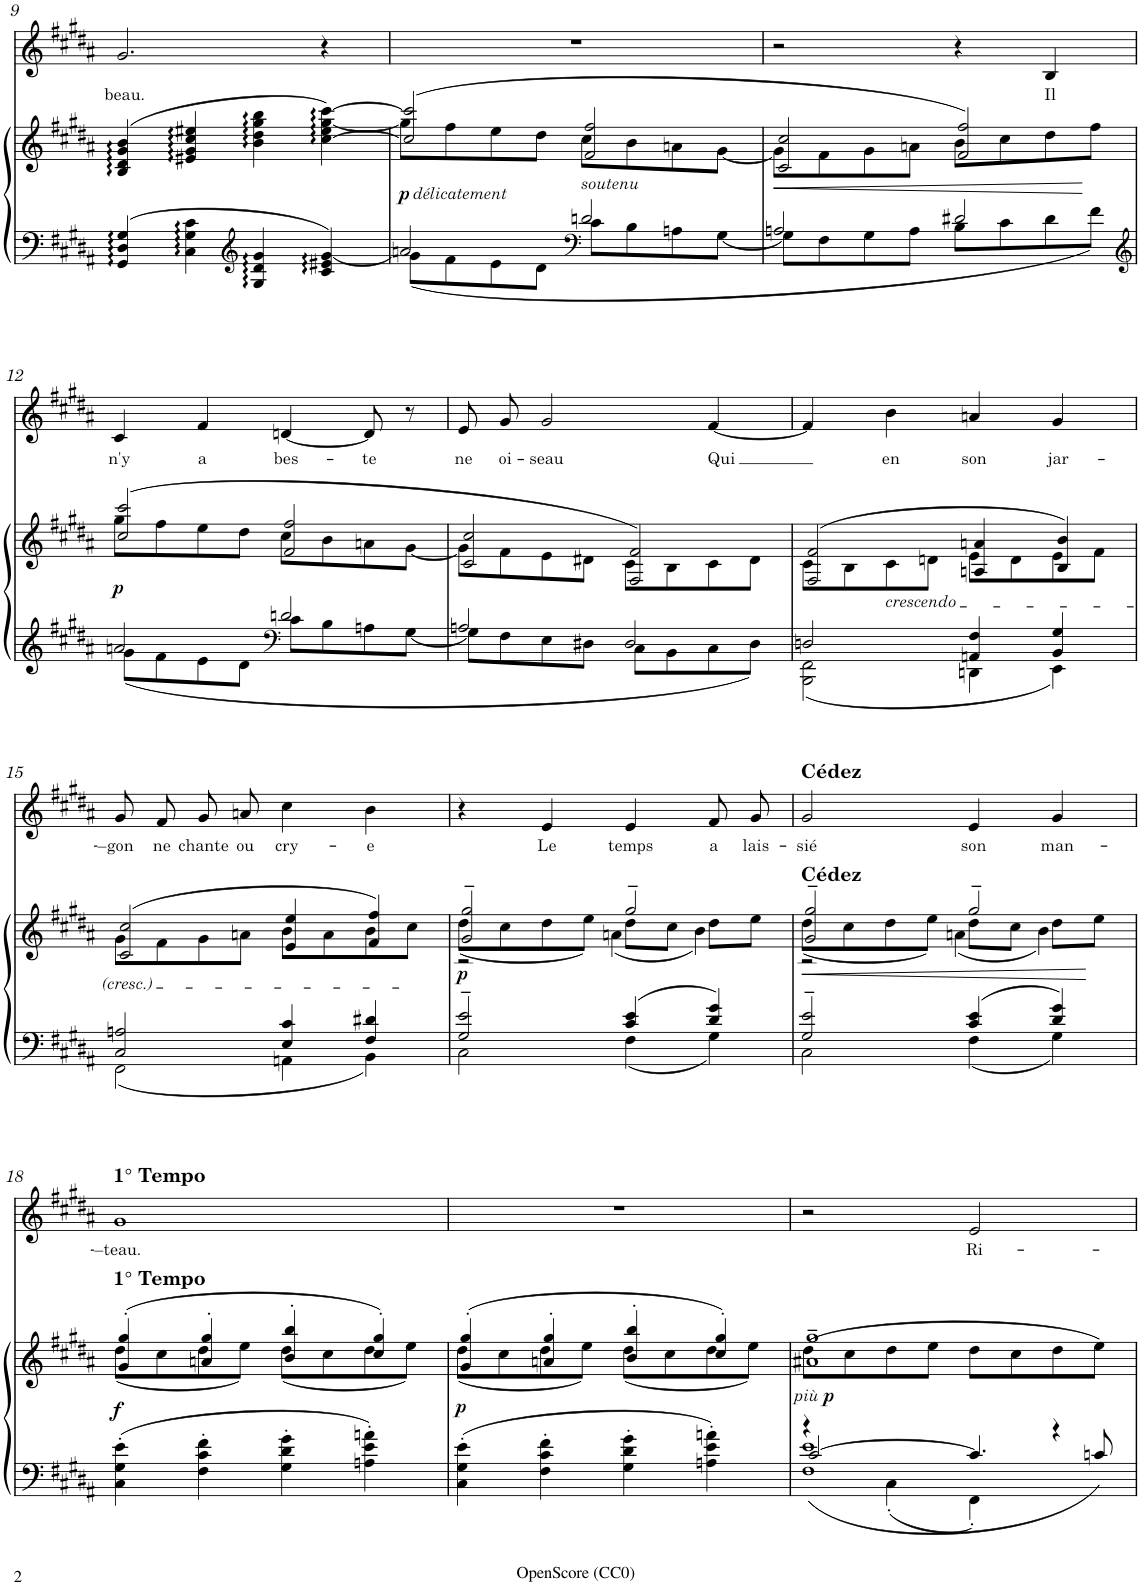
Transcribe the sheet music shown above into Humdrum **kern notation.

**kern	**kern	**dynam	**kern	**text
*part2	*part2	*part2	*part1	*part1
*staff3	*staff2	*staff2/3	*staff1	*staff1
*I"Piano	*	*	*I"Chant Voice	*
*I'Pno	*	*	*	*
!!LO:PB:g=z
*clefF4	*clefG2	*	*clefG2	*
*k[f#c#g#d#a#]	*k[f#c#g#d#a#]	*	*k[f#c#g#d#a#]	*
*M4/4	*M4/4	*	*M4/4	*
=9	=9	=9	=9	=9
!	!	!	!	!LO:LY:b
4GG#/ 4D#/ 4G#/	(4B/ 4d#/ 4g#/ 4b/	.	2.g#/	beau.
4C#\ 4G#\ 4c#\	4e#X/ 4g#/ 4cc#/ 4ee#X/	.	.	.
*clefG2	*	*	*	*
4G#/ 4d#/ 4g#/	4b\ 4dd#\ 4gg#\ 4bb\	.	.	.
4c#/ 4e#X/ [<4g#/	[4cc#\ 4ee#\ [4gg#\ [>4ccc#\)	.	4r	.
=10	=10	=10	=10	=10
*^	*^	*	*	*
!	!	!LO:TX:b:i:t=délicatement	!	!	!	!
!	!	!	!	!LO:DY:b	!	!
2an/	8g#\L]	(2cc#/] 2ccc#/]	8gg#\L]	p	1r	.
.	8f#\	.	8ff#\	.	.	.
.	8e\	.	8ee\	.	.	.
.	8d#\J	.	8dd#\J	.	.	.
*clefF4	*	*	*	*	*	*
!	!	!LO:TX:b:i:t=soutenu	!	!	!	!
2dn/	8c#\L	2f#/ 2ff#/	8cc#\L	.	.	.
.	8B\	.	8b\	.	.	.
.	8An\	.	8an\	.	.	.
.	[8G#\J	.	[8g#\J	.	.	.
=11	=11	=11	=11	=11	=11	=11
!	!	!	!	!LO:HP:b	!	!
2An/	8G#\L]	2c#/ 2cc#/	8g#\L]	<	2r	.
.	8F#\	.	8f#\	.	.	.
.	8G#\	.	8g#\	.	.	.
.	8A\J	.	8an\J	.	.	.
2d#X/	8B\L	2f#/ 2ff#/)	8b\L	.	4r	.
.	8c#\	.	8cc#\	.	.	.
!	!	!	!	!	!	!LO:LY:b
.	8d#\	.	8dd#\	.	4B/	Il
.	8f#\J	.	8ff#\J	[	.	.
!!LO:LB:g=z
=12	=12	=12	=12	=12	=12	=12
*clefG2	*	*	*	*	*	*
!	!	!	!	!LO:DY:b	!	!LO:LY:b
2an/	8g#\L	(2cc#/ 2ccc#/	8gg#\L	p	4c#/	n'y
.	8f#\	.	8ff#\	.	.	.
!	!	!	!	!	!	!LO:LY:b
.	8e\	.	8ee\	.	4f#/	a
.	8d#\J	.	8dd#\J	.	.	.
*clefF4	*	*	*	*	*	*
!	!	!	!	!	!	!LO:LY:b
2dn/	8c#\L	2f#/ 2ff#/	8cc#\L	.	[4dn/	bes-
.	8B\	.	8b\	.	.	.
!	!	!	!	!	!	!LO:LY:b
.	8An\	.	8an\	.	8d/]	-te
.	[8G#\J	.	[8g#\J	.	8r	.
=13	=13	=13	=13	=13	=13	=13
!	!	!	!	!	!	!LO:LY:b
2An/	8G#\L]	2c#/ 2cc#/	8g#\L]	.	8e/L	ne
!	!	!	!	!	!	!LO:LY:b
.	8F#\	.	8f#\	.	8g#/J	oi-
!	!	!	!	!	!	!LO:LY:b
.	8E\	.	8e\	.	2g#/	-seau
.	8D#X\J	.	8d#X\J	.	.	.
2D#/	8C#\L	2F#/ 2f#/)	8c#\L	.	.	.
.	8BB\	.	8B\	.	.	.
!	!	!	!	!	!	!LO:LY:b
.	8C#\	.	8c#\	.	[4f#/	Qui
.	8D#\J	.	8d#\J	.	.	.
=14	=14	=14	=14	=14	=14	=14
2Dn/	2BBB\ 2FF#\	(2F#/ 2f#/	8c#\L	.	4f#/]	.
.	.	.	8B\	.	.	.
!	!	!	!LO:TX:b:i:t=crescendo	!	!	!
!	!	!	!	!	!	!LO:LY:b
.	.	.	8c#\	.	4b\	en
.	.	.	8dn\J	.	.	.
!	!	!	!	!	!	!LO:LY:b
4AAn/ 4F#/	4DDn\	4An/ 4an/	8e\L	.	4an/	son
.	.	.	8d\	.	.	.
!	!	!	!	!	!	!LO:LY:b
4BB/ 4G#/	4EE\	4B/ 4b/)	8e\	.	4g#/	jar-
.	.	.	8f#\J	.	.	.
!!LO:LB:g=z
=15	=15	=15	=15	=15	=15	=15
!	!	!	!	!	!	!LO:LY:b
2C#/ 2An/	2FF#\	(2c#/ 2cc#/	8g#\L	.	8g#/L	-–gon
!	!	!	!	!	!	!LO:LY:b
.	.	.	8f#\	.	8f#/J	ne
!	!	!	!	!	!	!LO:LY:b
.	.	.	8g#\	.	8g#/L	chante
!	!	!	!	!	!	!LO:LY:b
.	.	.	8an\J	.	8an/J	ou
!	!	!	!	!	!	!LO:LY:b
4E/ 4c#/	4AAn\	4e/ 4ee/	8b\L	.	4cc#\	cry-
.	.	.	8a\	.	.	.
!	!	!	!	!	!	!LO:LY:b
4F#/ 4d#X/	4BB\	4f#/ 4ff#/)	8b\	.	4b\	-e
.	.	.	8cc#\J	.	.	.
=16	=16	=16	=16	=16	=16	=16
*	*	*	*^	*	*	*
!	!	!	!	!	!LO:DY:b	!	!
2G#/~ 2e/~	2C#\	2g#/~ 2gg#/~	(8dd#\L	2r	p	4r	.
.	.	.	8cc#\	.	.	.	.
!	!	!	!	!	!	!	!LO:LY:b
.	.	.	8dd#\	.	.	4e/	Le
.	.	.	8ee\J)	.	.	.	.
!	!	!	!	!	!	!	!LO:LY:b
4c#/ 4e/	4F#\	2gg#~/	8dd#\L	(4an\	.	4e/	temps
.	.	.	8cc#\J	.	.	.	.
!	!	!	!	!	!	!	!LO:LY:b
4d#/ 4g#/	4G#\	.	8dd#\L	4b\)	.	8f#/L	a
!	!	!	!	!	!	!	!LO:LY:b
.	.	.	8ee\J	.	.	8g#/J	lais-
=17	=17	=17	=17	=17	=17	=17	=17
!	!	!	!	!	!	!LO:TX:a:B:t=Cédez	!
!	!	!LO:TX:a:B:t=Cédez	!	!	!	!	!
!	!	!	!	!	!LO:HP:b	!	!LO:LY:b
2G#/~ 2e/~	2C#\	2g#/~ 2gg#/~	(8dd#\L	2r	<	2g#/	-sié
.	.	.	8cc#\	.	.	.	.
.	.	.	8dd#\	.	.	.	.
.	.	.	8ee\J)	.	.	.	.
!	!	!	!	!	!	!	!LO:LY:b
4c#/ 4e/	4F#\	2gg#~/	8dd#\L	(4an\	.	4e/	son
.	.	.	8cc#\J	.	.	.	.
!	!	!	!	!	!	!	!LO:LY:b
4d#/ 4g#/	4G#\	.	8dd#\L	4b\)	.	4g#/	man-
.	.	.	8ee\J	.	[	.	.
*v	*v	*	*	*	*	*	*
*	*	*v	*v	*	*	*
!!LO:LB:g=z
=18	=18	=18	=18	=18	=18
!	!	!	!	!LO:TX:a:B:t=1° Tempo	!
!	!LO:TX:a:B:t=1° Tempo	!	!	!	!
!	!	!	!LO:DY:b	!	!LO:LY:b
4C#\' 4G#\' 4e\'	(4g#/' 4gg#/'	(8dd#\L	f	1g#	-–teau.
.	.	8cc#\	.	.	.
4F#\' 4c#\' 4f#\'	4an/' 4gg#/'	8dd#\	.	.	.
.	.	8ee\J)	.	.	.
4G#\' 4d#\' 4g#\'	4b/' 4bb/'	(8dd#\L	.	.	.
.	.	8cc#\	.	.	.
4An\' 4e\' 4an\'	4cc#/' 4gg#/')	8dd#\	.	.	.
.	.	8ee\J)	.	.	.
=19	=19	=19	=19	=19	=19
!	!	!	!LO:DY:b	!	!
4C#\' 4G#\' 4e\'	(4g#/' 4gg#/'	(8dd#\L	p	1r	.
.	.	8cc#\	.	.	.
4F#\' 4c#\' 4f#\'	4an/' 4gg#/'	8dd#\	.	.	.
.	.	8ee\J)	.	.	.
4G#\' 4d#\' 4g#\'	4b/' 4bb/'	(8dd#\L	.	.	.
.	.	8cc#\	.	.	.
4An\' 4e\' 4an\'	4cc#/' 4gg#/')	8dd#\	.	.	.
.	.	8ee\J)	.	.	.
=20	=20	=20	=20	=20	=20
*^	*	*	*	*	*
*	*^	*	*	*	*	*
!	!	!	!	!	!LO:DY:b	!	!
!	!	!	!	!	!LO:DY:n=1:b	!	!
[2c#/	4r	1F# 1e	1a#X~ 1gg#~	(>8dd#\L	other-dynamics p	2r	.
.	.	.	.	8cc#\	.	.	.
.	4C#'\	.	.	8dd#\	.	.	.
.	.	.	.	8ee\J	.	.	.
!	!	!	!	!	!	!	!LO:LY:b
4.c#/]	4FF#'\	.	.	8dd#\L	.	2e/	Ri-
.	.	.	.	8cc#\	.	.	.
.	4r	.	.	8dd#\	.	.	.
8cn/	.	.	.	8ee\J)	.	.	.
*v	*v	*v	*	*	*	*	*
*	*v	*v	*	*	*
=	=	=	=	=
*-	*-	*-	*-	*-
